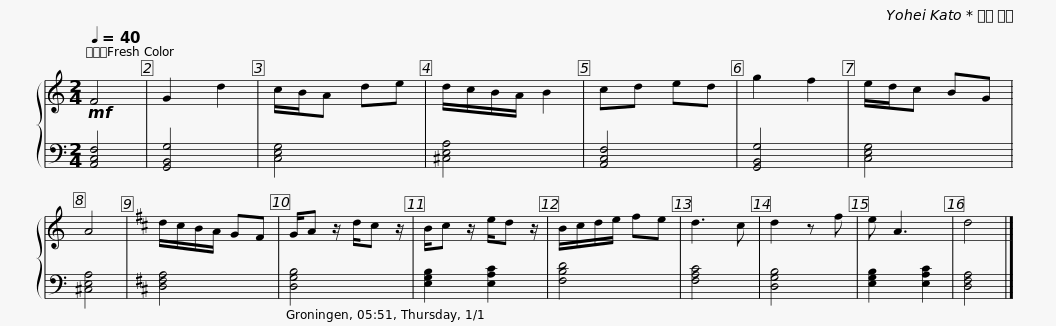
X:1
%%score { 1 | 2 }
L:1/8
Q:1/4=40
M:2/4
I:linebreak $
K:C
V:1 treble
V:2 bass
V:1
!mf! F4 | G2 d2 | c/B/A de | d/c/B/A/ B2 | cd ed | %5
 g2 f2 | e/d/c BG | A4 |[K:D] d/c/B/A/ GF |$ G/A z/ d/c z/ | %10
 B/c z/ e/d z/ | B/c/d/e/ fe | d3 c | d2 z f | e A3 | %15
 d4 |] %16
V:2
 [A,,C,F,]4 | [G,,B,,G,]4 | [C,E,G,]4 | [^C,E,A,]4 | [A,,C,F,]4 | %5
 [G,,B,,G,]4 | [C,E,G,]4 | [^C,E,A,]4 |[K:D] [D,F,A,]4 |$ [D,G,B,]4 | %10
 [E,G,B,]2 [E,A,C]2 | [F,B,D]4 | [F,A,C]4 | [D,G,B,]4 | [E,G,B,]2 [E,A,C]2 | %15
 [D,F,A,]4 |] %16
